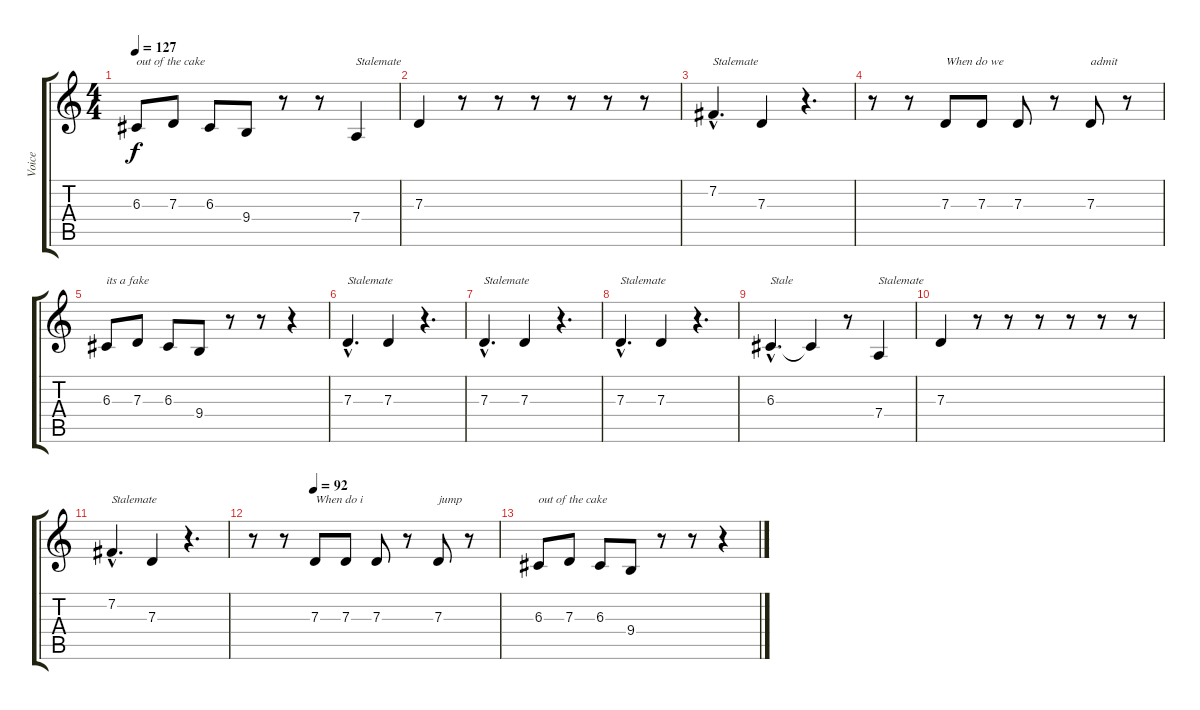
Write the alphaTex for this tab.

\track ("Voice" "Voice") {instrument voiceoohs}
\staff {score tabs}
\tuning (E4 B3 G3 D3 A2 E2) {hide}
\ts (4 4)
\tempo 127
\clef g2
\ks c
6.3.8{txt "out of the cake" dy f} 7.3.8 6.3.8 9.4.8 r.8 r.8 7.4.4{txt "Stalemate"} |
7.3.4 r.8 r.8 r.8 r.8 r.8 r.8 |
7.2{hac}.4{d txt "Stalemate"} 7.3.4 r.4{d} |
r.8 r.8 7.3.8{txt "When do we"} 7.3.8 7.3.8 r.8 7.3.8{txt "admit"} r.8 |
6.3.8{txt "its a fake"} 7.3.8 6.3.8 9.4.8 r.8 r.8 r.4 |
7.3{hac}.4{d txt "Stalemate"} 7.3.4 r.4{d} |
7.3{hac}.4{d txt "Stalemate"} 7.3.4 r.4{d} |
7.3{hac}.4{d txt "Stalemate"} 7.3.4 r.4{d} |
6.3{hac}.4{d txt "Stale"} 6.3{t}.4 r.8 7.4.4{txt "Stalemate"} |
7.3.4 r.8 r.8 r.8 r.8 r.8 r.8 |
7.2{hac}.4{d txt "Stalemate"} 7.3.4 r.4{d} |
\tempo (92 0.25)
r.8 r.8 7.3.8{txt "When do i"} 7.3.8 7.3.8 r.8 7.3.8{txt "jump"} r.8 |
6.3.8{txt "out of the cake"} 7.3.8 6.3.8 9.4.8 r.8 r.8 r.4
